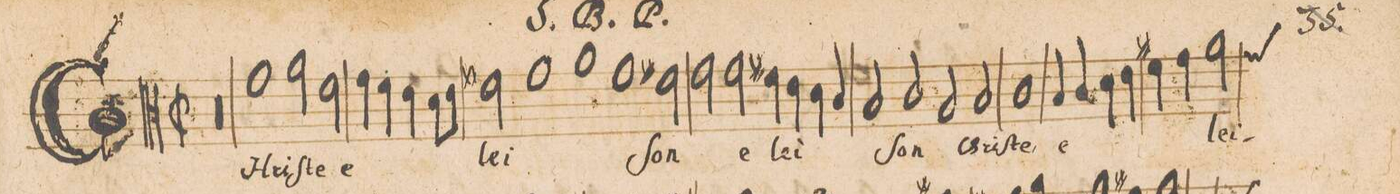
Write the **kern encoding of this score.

**kern	**text
*I"[Altus]	*
*clefC3	*
*k[]	*
*met(C|)	*
*M2/1	*
00r	.
=20-	=20-
=21	=21
1g	CHri-
2a\	-ſte
2f\	e-
=22	=22
4g\	.
4f\	.
4e\	.
8d\L	.
8e\J	.
2f#X\	-lei-
1g\	.
=23-	=23-
1a	.
1g\	.
=24-	=24-
2f#X\	-ſon
2g\	.
2g\	e-
=25-	=25-
4f#X\	-lei-
4e\	.
4d\	.
4c/	.
2B/	.
2c/	-ſon
=26-	=26-
2A/	.
2B/	Chri-
1c	-ſte,
=27	=27
4B/	e-
4c/	.
4d\	.
4e\	.
4f#Xi\	.
4g\	.
*custos:g	*
2a\	-lei-
=28	=28
*-	*-
